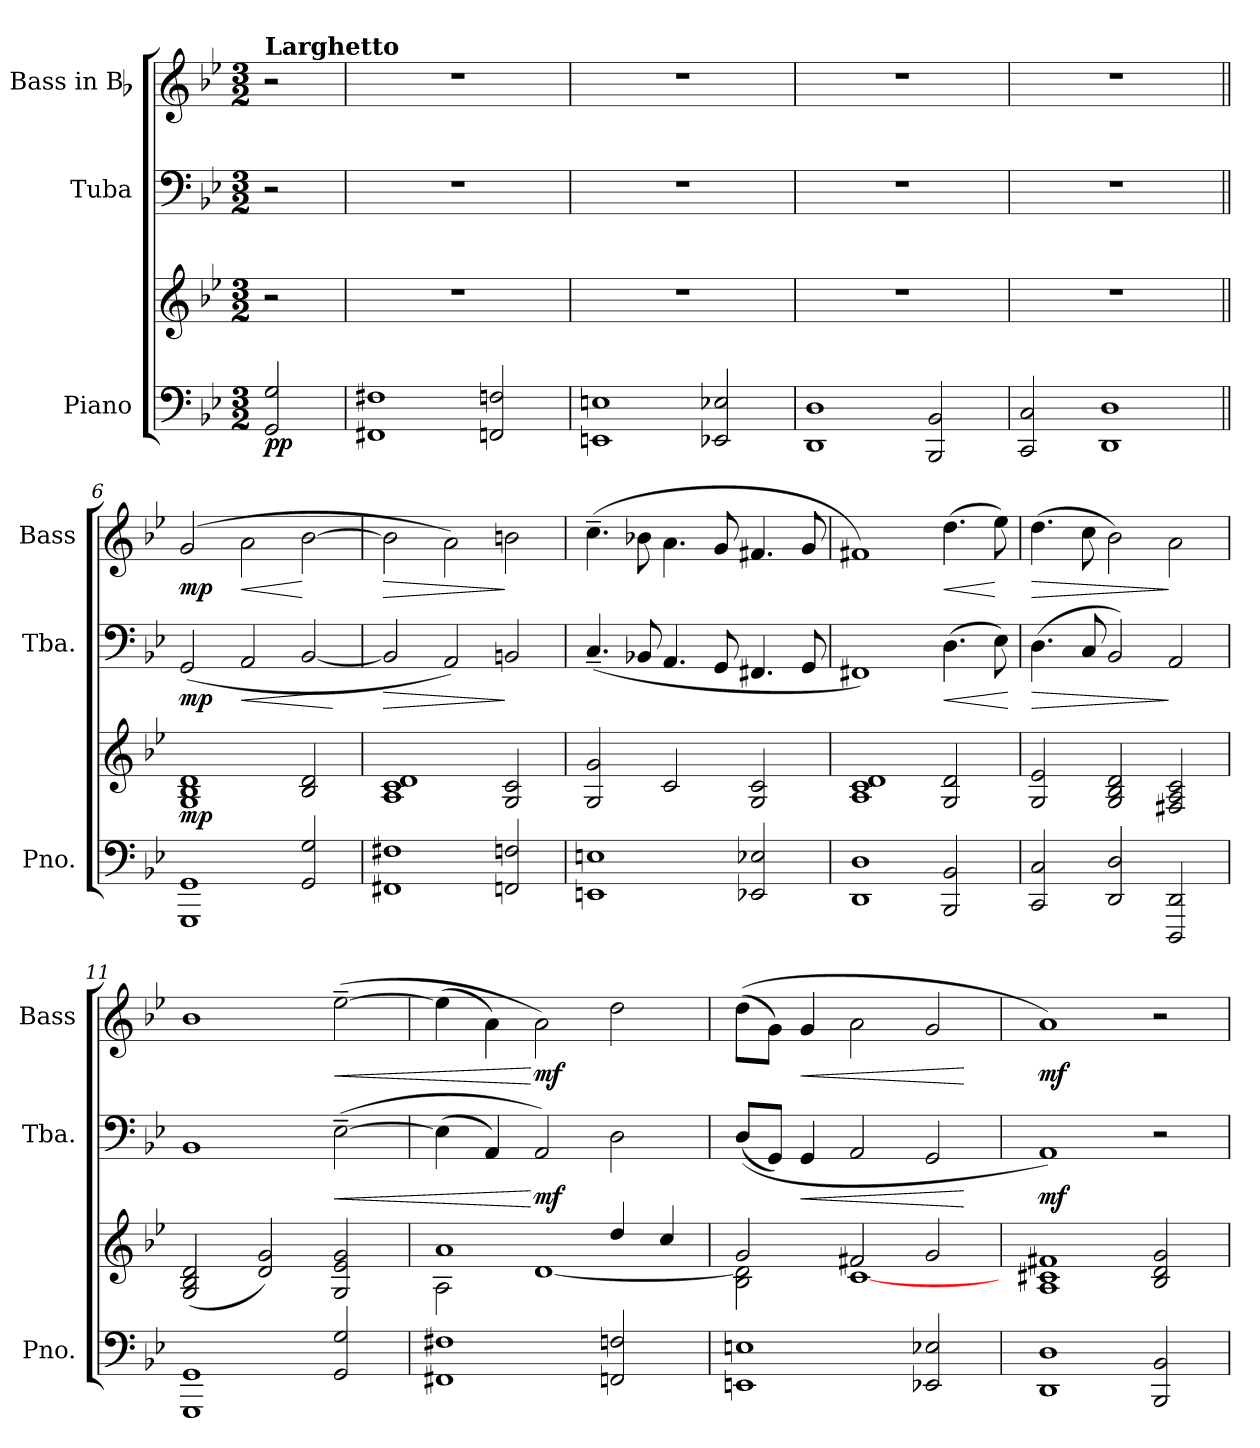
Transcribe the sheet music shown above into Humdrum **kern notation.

**kern	**kern	**dynam	**kern	**dynam	**kern	**dynam
*part3	*part3	*part3	*part2	*part2	*part1	*part1
*staff4	*staff3	*staff3/4	*staff2	*staff2	*staff1	*staff1
*I"Piano	*	*	*I"Tuba	*	*I"Bass in Bb	*
*I'Pno.	*	*	*I'Tba.	*	*I'Bass	*
*clefF4	*clefG2	*	*clefF4	*	*clefG2	*
*	*	*	*	*	*ITrd15c26	*
*k[b-e-]	*k[b-e-]	*	*k[b-e-]	*	*k[b-e-]	*
*M3/2	*M3/2	*	*M3/2	*	*M3/2	*
=1	=1	=1	=1	=1	=1	=1
!	!	!	!	!	!LO:TX:a:B:t=Larghetto	!
!	!	!LO:DY:b=2	!	!	!	!
2GG/ 2G/	2r	pp	2r	.	2r	.
=2	=2	=2	=2	=2	=2	=2
1FF#X 1F#X	1.r	.	1.r	.	1.r	.
2FFn/ 2Fn/	.	.	.	.	.	.
=3	=3	=3	=3	=3	=3	=3
1EEn 1En	1.r	.	1.r	.	1.r	.
2EE-X/ 2E-X/	.	.	.	.	.	.
=4	=4	=4	=4	=4	=4	=4
1DD 1D	1.r	.	1.r	.	1.r	.
2BBB-/ 2BB-/	.	.	.	.	.	.
=5	=5	=5	=5	=5	=5	=5
2CC/ 2C/	1.r	.	1.r	.	1.r	.
1DD 1D	.	.	.	.	.	.
!!LO:LB:g=z
=6||	=6||	=6||	=6||	=6||	=6||	=6||
!	!	!LO:DY:b	!	!LO:DY:b	!	!LO:DY:b
1GGG 1GG	1G 1B- 1d	mp	(>2GG/	mp	(>2GG/	mp
!	!	!	!	!LO:HP:b	!	!LO:HP:b
.	.	.	2AA/	<	2AA\	<
2GG/ 2G/	2B-/ 2d/	.	[2BB-/	.	[2BB-\	[
.	.	.	.	[	.	.
=7	=7	=7	=7	=7	=7	=7
!	!	!	!	!LO:HP:b	!	!LO:HP:b
1FF#X 1F#X	1A 1c 1d	.	2BB-/]	>	2BB-\]	>
.	.	.	2AA/)	.	2AA\)	.
2FFn/ 2Fn/	2G/ 2c/	.	2BBn/	]	2BBn\	]
=8	=8	=8	=8	=8	=8	=8
1EEn 1En	2G/ 2g/	.	(<4.C~/	.	(>4.C~\	.
.	.	.	8BB-X/	.	8BB-X\	.
.	2c/	.	4.AA/	.	4.AA\	.
.	.	.	8GG/	.	8GG/	.
2EE-X/ 2E-X/	2G/ 2c/	.	4.FF#X/	.	4.FF#X/	.
.	.	.	8GG/	.	8GG/	.
=9	=9	=9	=9	=9	=9	=9
1DD 1D	1A 1c 1d	.	1FF#X)	.	1FF#X)	.
!	!	!	!	!LO:HP:b	!	!LO:HP:b
2BBB-/ 2BB-/	2G/ 2d/	.	(>4.D\	<	(>4.D\	<
.	.	.	8E-\)	.	8E-\)	[
.	.	.	.	[	.	.
=10	=10	=10	=10	=10	=10	=10
!	!	!	!	!LO:HP:b	!	!LO:HP:b
2CC/ 2C/	2G/ 2e-/	.	(>4.D\	>	(>4.D\	>
.	.	.	8C/	.	8C\	.
2DD/ 2D/	2G/ 2B-/ 2d/	.	2BB-/)	.	2BB-\)	.
2DDD/ 2DD/	2F#X/ 2A/ 2c/	.	2AA/	]	2AA\	]
=11	=11	=11	=11	=11	=11	=11
1GGG 1GG	(<2G/ 2B-/ 2d/	.	1BB-	.	1BB-	.
.	2d/ 2g/)	.	.	.	.	.
!	!	!	!	!LO:HP:b	!	!LO:HP:b
2GG/ 2G/	2G/ 2e-/ 2g/	.	(>[2E-~\	<	(>[2E-~\	<
!!LO:LB:g=z
=12	=12	=12	=12	=12	=12	=12
*	*^	*	*	*	*	*
1FF#X 1F#X	1a	2A\	.	(>4E-\]	.	(>4E-\]	.
.	.	.	.	4AA/)	.	4AA\)	.
!	!	!	!	!	!LO:DY:n=1:b	!	!LO:DY:n=1:b
.	.	[1d	.	2AA/)	[ mf	2AA\)	[ mf
2FFn/ 2Fn/	4dd/	.	.	2D\	.	2D\	.
.	4cc/	.	.	.	.	.	.
=13	=13	=13	=13	=13	=13	=13	=13
1EEn 1En	2g/	2B-\ 2d\]	.	(<(<8D/L	.	(>(>8D\L	.
.	.	.	.	8GG/J)	.	8GG\J)	.
!	!	!	!	!	!LO:HP:b	!	!LO:HP:b
.	.	.	.	4GG/	<	4GG/	<
.	2f#X/	[1c	.	2AA/	.	2AA\	.
2EE-X/ 2E-X/	2g/	.	.	2GG/	.	2GG/	.
*	*v	*v	*	*	*	*	*
.	.	.	.	[	.	[
=14	=14	=14	=14	=14	=14	=14
!	!	!	!	!LO:DY:b	!	!LO:DY:b
1DD 1D	1A 1c#X 1f#X	.	1AA)	mf	1AA)	mf
2BBB-/ 2BB-/	2B-/ 2d/ 2g/	.	2r	.	2r	.
=	=	=	=	=	=	=
*-	*-	*-	*-	*-	*-	*-
